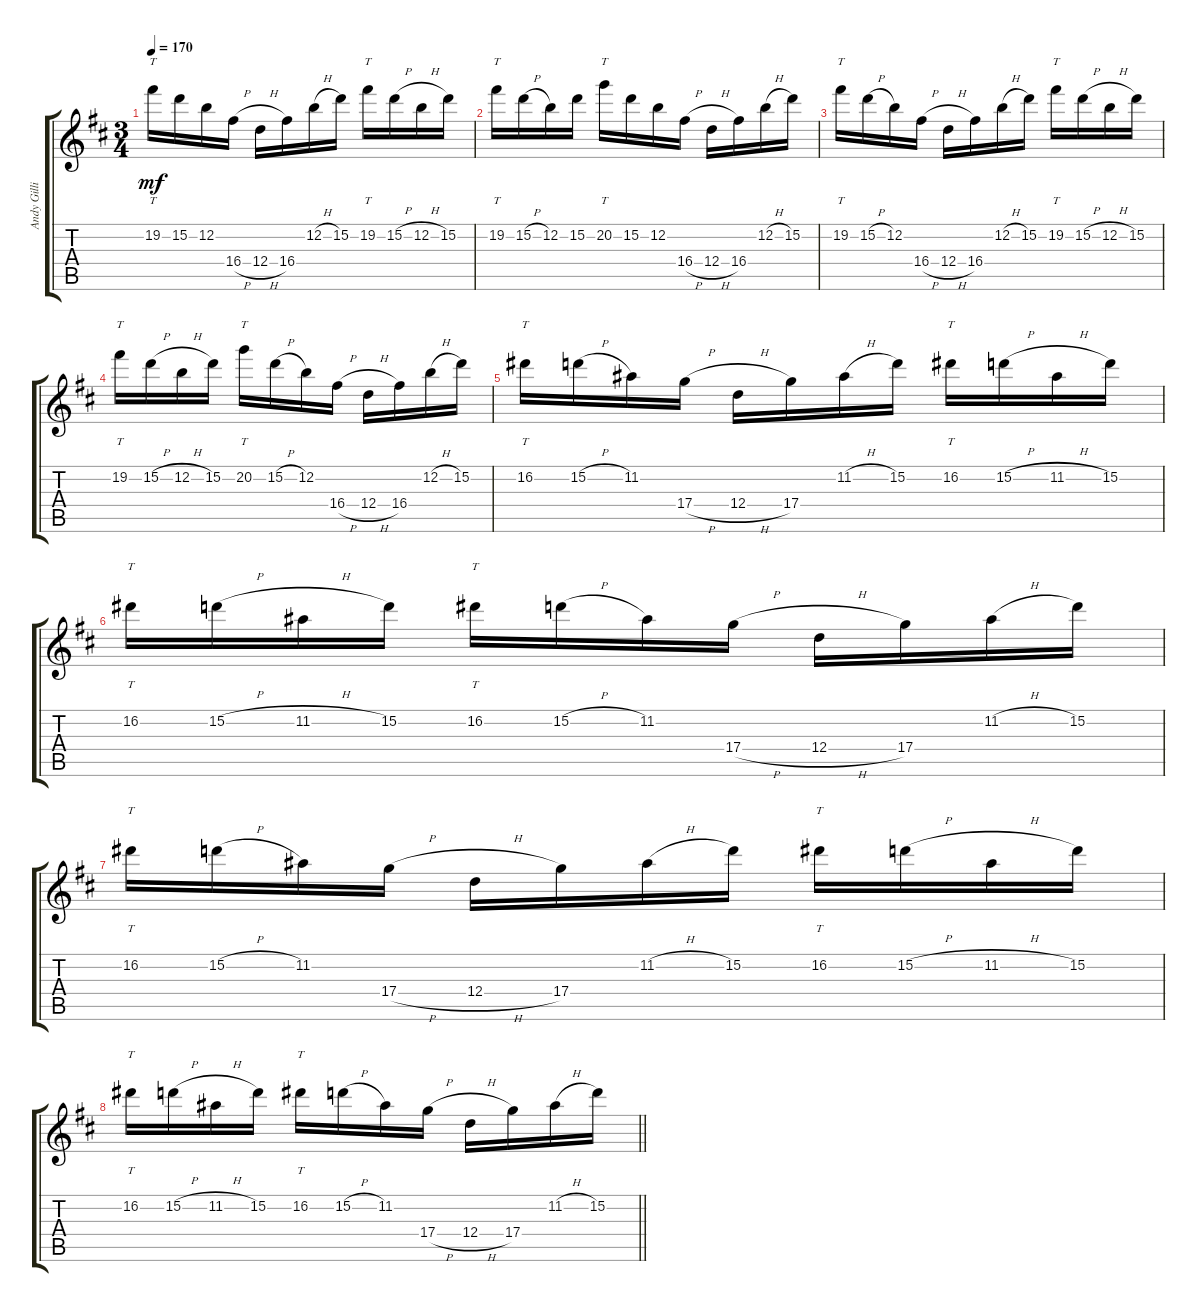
\track ("Andy Gillion (lead guitar)" "Andy Gilli") {instrument overdrivenguitar}
\staff {score tabs}
\tuning (E4 B3 G3 D3 A2 E2) {hide}
\ts (3 4)
\tempo 170
\clef g2
\ks bminor
19.2.16{tt dy mf} 15.2.16 12.2.16 16.4{h}.16 12.4{h}.16 16.4.16 12.2{h}.16 15.2.16 19.2.16{tt} 15.2{h}.16 12.2{h}.16 15.2.16 |
19.2.16{tt} 15.2{h}.16 12.2.16 15.2.16 20.2.16{tt} 15.2.16 12.2.16 16.4{h}.16 12.4{h}.16 16.4.16 12.2{h}.16 15.2.16 |
19.2.16{tt} 15.2{h}.16 12.2.16 16.4{h}.16 12.4{h}.16 16.4.16 12.2{h}.16 15.2.16 19.2.16{tt} 15.2{h}.16 12.2{h}.16 15.2.16 |
19.2.16{tt} 15.2{h}.16 12.2{h}.16 15.2.16 20.2.16{tt} 15.2{h}.16 12.2.16 16.4{h}.16 12.4{h}.16 16.4.16 12.2{h}.16 15.2.16 |
16.2.16{tt} 15.2{h}.16 11.2.16 17.4{h}.16 12.4{h}.16 17.4.16 11.2{h}.16 15.2.16 16.2.16{tt} 15.2{h}.16 11.2{h}.16 15.2.16 |
16.2.16{tt} 15.2{h}.16 11.2{h}.16 15.2.16 16.2.16{tt} 15.2{h}.16 11.2.16 17.4{h}.16 12.4{h}.16 17.4.16 11.2{h}.16 15.2.16 |
16.2.16{tt} 15.2{h}.16 11.2.16 17.4{h}.16 12.4{h}.16 17.4.16 11.2{h}.16 15.2.16 16.2.16{tt} 15.2{h}.16 11.2{h}.16 15.2.16 |
\barLineRight lightlight
16.2.16{tt} 15.2{h}.16 11.2{h}.16 15.2.16 16.2.16{tt} 15.2{h}.16 11.2.16 17.4{h}.16 12.4{h}.16 17.4.16 11.2{h}.16 15.2.16
